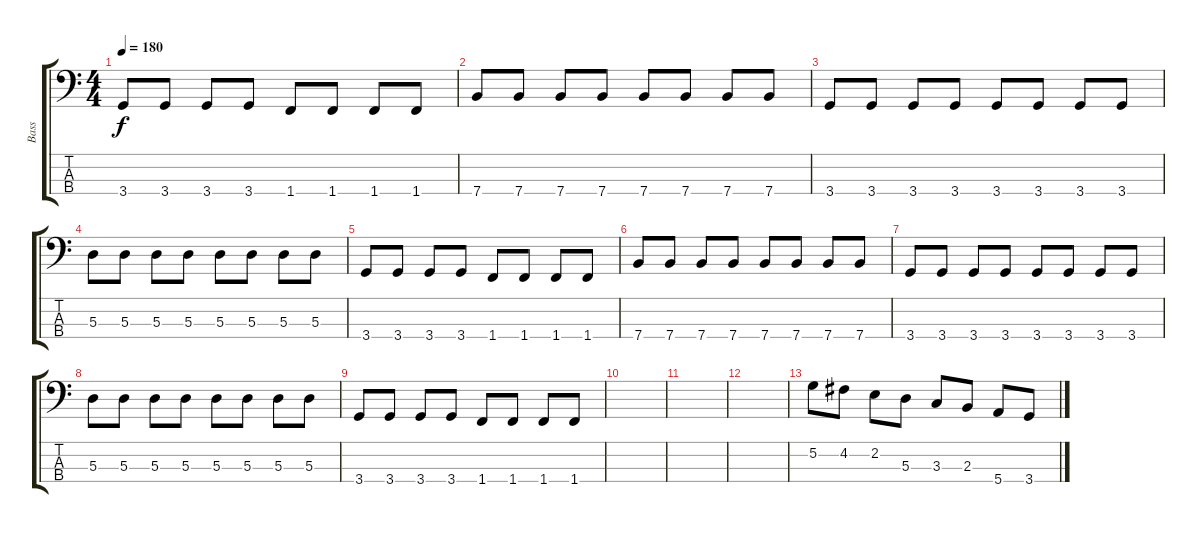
\track ("Bass" "Bass") {instrument electricbassfinger}
\staff {score tabs}
\tuning (G2 D2 A1 E1) {hide}
\ts (4 4)
\tempo 180
\clef f4
\ks c
3.4.8{dy f} 3.4.8 3.4.8 3.4.8 1.4.8 1.4.8 1.4.8 1.4.8 |
7.4.8 7.4.8 7.4.8 7.4.8 7.4.8 7.4.8 7.4.8 7.4.8 |
3.4.8 3.4.8 3.4.8 3.4.8 3.4.8 3.4.8 3.4.8 3.4.8 |
5.3.8 5.3.8 5.3.8 5.3.8 5.3.8 5.3.8 5.3.8 5.3.8 |
3.4.8 3.4.8 3.4.8 3.4.8 1.4.8 1.4.8 1.4.8 1.4.8 |
7.4.8 7.4.8 7.4.8 7.4.8 7.4.8 7.4.8 7.4.8 7.4.8 |
3.4.8 3.4.8 3.4.8 3.4.8 3.4.8 3.4.8 3.4.8 3.4.8 |
5.3.8 5.3.8 5.3.8 5.3.8 5.3.8 5.3.8 5.3.8 5.3.8 |
3.4.8 3.4.8 3.4.8 3.4.8 1.4.8 1.4.8 1.4.8 1.4.8 |
|
|
|
5.2.8 4.2.8 2.2.8 5.3.8 3.3.8 2.3.8 5.4.8 3.4.8
